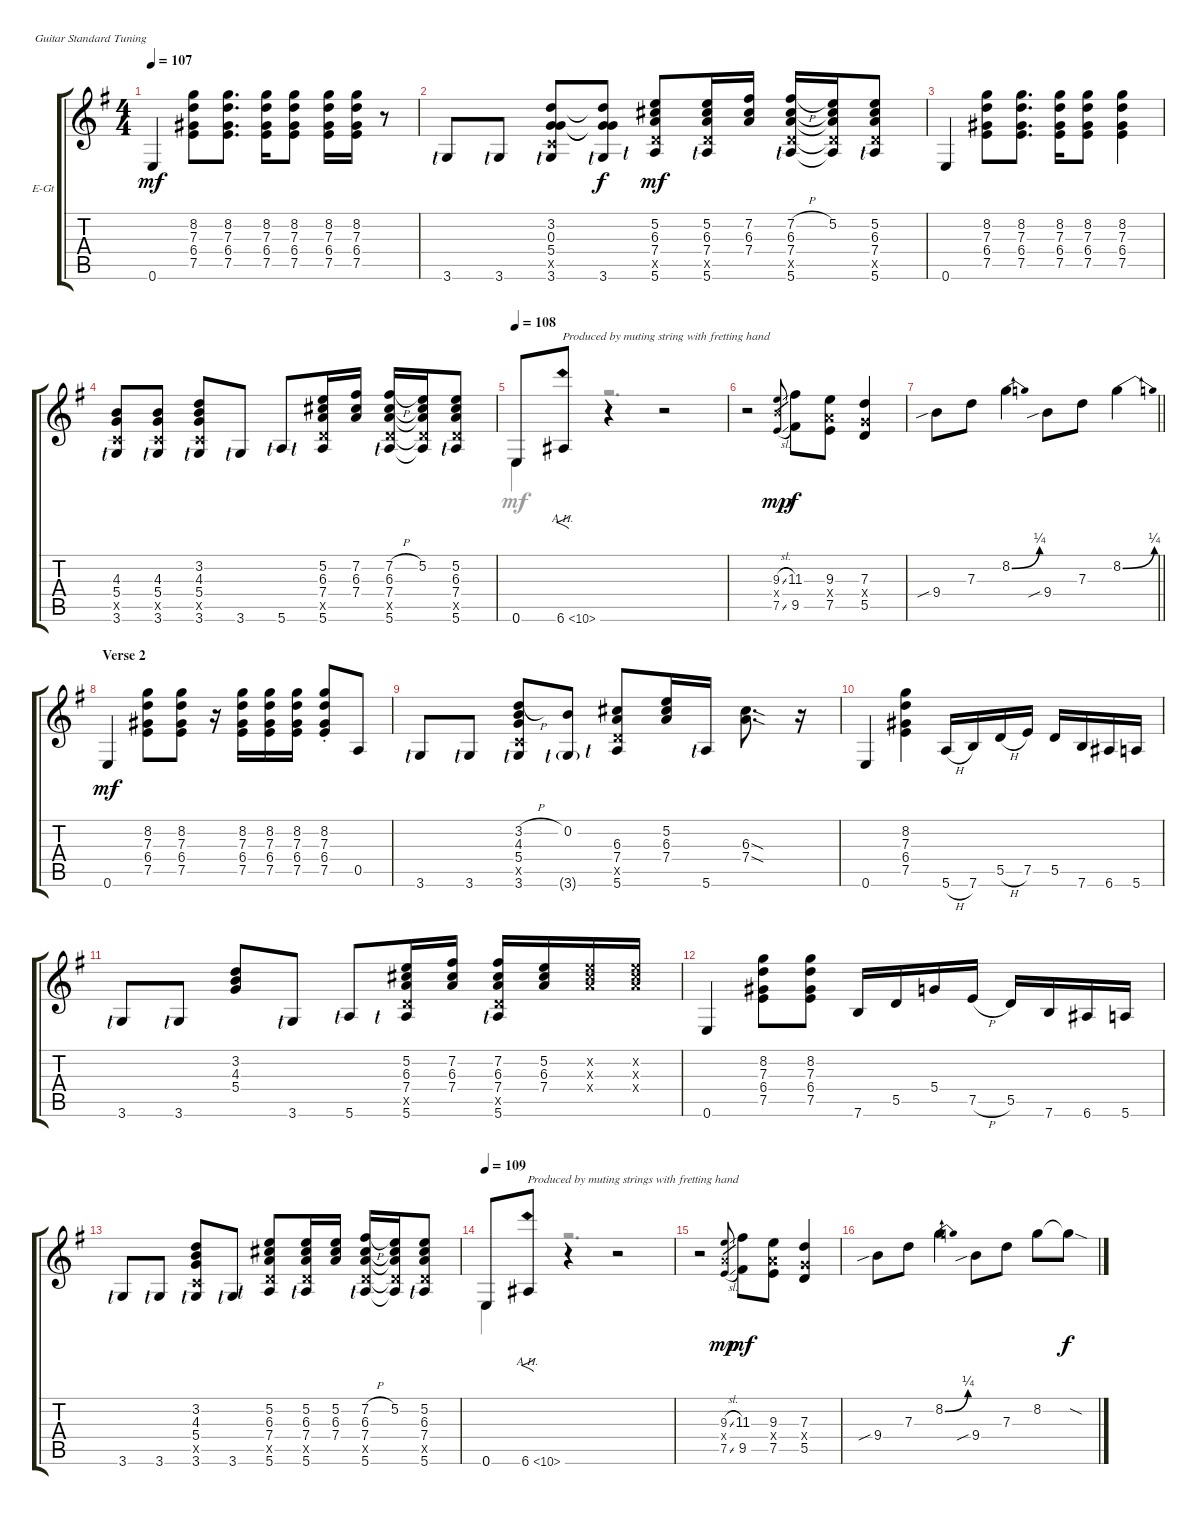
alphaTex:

\bracketExtendMode groupsimilarinstruments
\firstSystemTrackNameOrientation horizontal
\otherSystemsTrackNameOrientation horizontal
\track ("Guitar: Jimi Hendrix (Fuzz Face) " "E-Gt") {instrument overdrivenguitar}
\staff {score tabs}
\tuning (E4 B3 G3 D3 A2 E2)
\voice
\ts (4 4)
\tempo 107
\clef g2
\ks g
0.6.4{dy mf} (8.2 7.3 6.4 7.5).8 (8.2 7.3 6.4 7.5).8{d} (8.2 7.3 6.4 7.5).16 (8.2 7.3 6.4 7.5).8 (8.2 7.3 6.4 7.5).16 (8.2 7.3 6.4 7.5).16 r.8 |
3.6{lf 1}.8 3.6{lf 1}.8 (3.2 0.3 5.4 3.5{x} 3.6{lf 1}).8 (3.2{t} 0.3{t} 5.4{t} 3.6{lf 1}).8{dy f} (5.2 6.3 7.4 5.5{x} 5.6{lf 1}).8{dy mf} (5.2 6.3 7.4 5.5{x} 5.6{lf 1}).16 (7.2 6.3 7.4).16 (7.2{h} 6.3 7.4 5.5{x} 5.6{lf 1}).16 (5.2 6.3{t} 7.4{t} 5.5{x t} 5.6{t}).16 (5.2 6.3 7.4 5.5{x} 5.6{lf 1}).8 |
0.6.4 (8.2 7.3 6.4 7.5).8 (8.2 7.3 6.4 7.5).8{d} (8.2 7.3 6.4 7.5).16 (8.2 7.3 6.4 7.5).8 (8.2 7.3 6.4 7.5).4 |
(4.3 5.4 3.5{x} 3.6{lf 1}).8 (4.3 5.4 3.5{x} 3.6{lf 1}).8 (3.2 4.3 5.4 3.5{x} 3.6{lf 1}).8 3.6{lf 1}.8 5.6{lf 1}.8 (5.2 6.3 7.4 5.5{x} 5.6{lf 1}).16 (7.2 6.3 7.4).16 (7.2{h} 6.3 7.4 5.5{x} 5.6{lf 1}).16 (5.2 6.3{t} 7.4{t} 5.5{x t} 5.6{t}).16 (5.2 6.3 7.4 5.5{x} 5.6{lf 1}).8 |
\tempo 108
0.6.8 6.6{ah 4}.8{f txt "Produced by muting string with fretting hand"} r.4 r.2 |
r.2 (9.3{sl} 9.4{x} 7.5{sl}).8{gr dy mp} (11.3 9.5).8{dy f} (9.3 7.4{x} 7.5).8 (7.3 5.4{x} 5.5).4 |
\barLineRight lightlight
9.4{sib}.8 7.3.8 8.2{be (bend 0 0 60 1)}.4 9.4{sib}.8 7.3.8 8.2{be (bend 0 0 60 1)}.4 |
\section ("" "Verse 2")
0.6.4{dy mf} (8.2 7.3 6.4 7.5).8 (8.2 7.3 6.4 7.5).8 r.16 (8.2 7.3 6.4 7.5).16 (8.2 7.3 6.4 7.5).16 (8.2 7.3 6.4 7.5).16 (8.2{st} 7.3{st} 6.4{st} 7.5{st}).8 0.5.8 |
3.6{lf 1}.8 3.6{lf 1}.8 (3.2{h} 4.3 5.4 3.5{x} 3.6{lf 1}).8 (0.2 3.6{g lf 1}).8 (6.3 7.4 5.5{x} 5.6{lf 1}).8 (5.2 6.3 7.4).16 5.6{lf 1}.16 (6.3{sod} 7.4{sod}).8{d} r.16 |
0.6.4 (8.2 7.3 6.4 7.5).4 5.6{h}.16 7.6.16 5.5{h}.16 7.5.16 5.5.16 7.6.16 6.6.16 5.6.16 |
3.6{lf 1}.8 3.6{lf 1}.8 (3.2 4.3 5.4).8 3.6{lf 1}.8 5.6{lf 1}.8 (5.2 6.3 7.4 5.5{x} 5.6{lf 1}).16 (7.2 6.3 7.4).16 (7.2 6.3 7.4 5.5{x} 5.6{lf 1}).16 (5.2 6.3 7.4).16 (5.2{x} 6.3{x} 7.4{x}).16 (5.2{x} 6.3{x} 7.4{x}).16 |
0.6.4 (8.2 7.3 6.4 7.5).8 (8.2 7.3 6.4 7.5).8 7.6.16 5.5.16 5.4.16 7.5{h}.16 5.5.16 7.6.16 6.6.16 5.6.16 |
3.6{lf 1}.8 3.6{lf 1}.8 (3.2 4.3 5.4 3.5{x} 3.6{lf 1}).8 3.6{lf 1}.8 (5.2 6.3 7.4 5.5{x} 5.6{lf 1}).8 (5.2 6.3 7.4 5.5{x} 5.6{lf 1}).16 (5.2 6.3 7.4).16 (7.2{h} 6.3 7.4 5.5{x} 5.6{lf 1}).16 (5.2 6.3{t} 7.4{t} 5.5{x t} 5.6{t}).16 (5.2 6.3 7.4 5.5{x} 5.6{lf 1}).8 |
\tempo 109
0.6.8 6.6{ah 4}.8{f txt "Produced by muting strings with fretting hand"} r.4 r.2 |
r.2 (9.3{sl} 7.4{x} 7.5{sl}).8{gr dy mp} (11.3 9.5).8{dy mf} (9.3 7.4{x} 7.5).8 (7.3 5.4{x} 5.5).4 |
9.4{sib}.8 7.3.8 8.2{be (bend 0 0 60 1)}.4 9.4{sib}.8 7.3.8 8.2.8 8.2{sod t}.8{dy f}
\voice
\clef g2
\ottava regular
\simile none
\ks g
|
|
|
|
0.6.4{dy mf} r.2{d} |
|
\barLineRight lightlight
|
|
|
|
|
|
|
0.6.4 r.2{d} |
|
